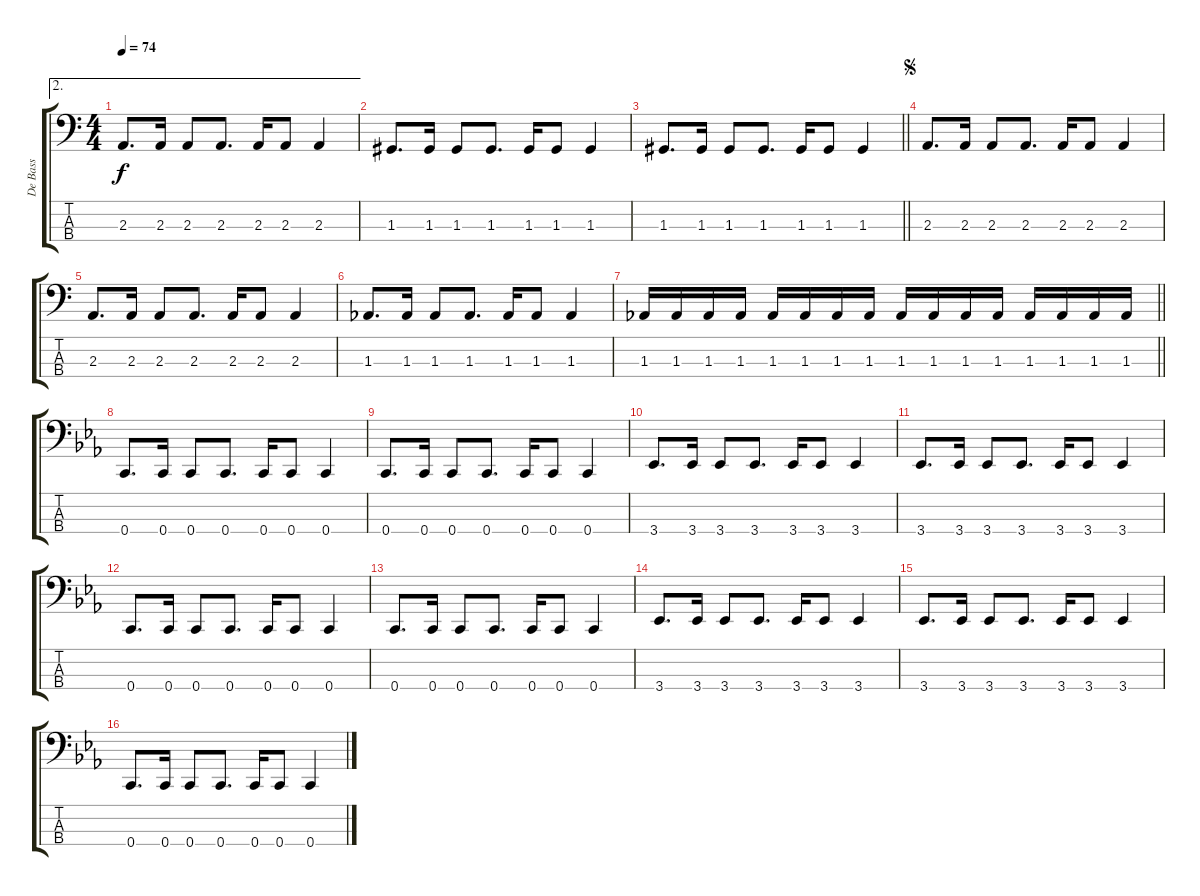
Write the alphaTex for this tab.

\track ("De Bass" "De Bass") {instrument electricbassfinger}
\staff {score tabs}
\tuning (G2 C2 G1 C1) {hide}
\ae 2
\ts (4 4)
\tempo 74
\clef f4
\ks c
2.3.8{d dy f} 2.3.16 2.3.8 2.3.8{d} 2.3.16 2.3.8 2.3.4 |
1.3.8{d} 1.3.16 1.3.8 1.3.8{d} 1.3.16 1.3.8 1.3.4 |
\barLineRight lightlight
1.3.8{d} 1.3.16 1.3.8 1.3.8{d} 1.3.16 1.3.8 1.3.4 |
\jump segno
2.3.8{d} 2.3.16 2.3.8 2.3.8{d} 2.3.16 2.3.8 2.3.4 |
2.3.8{d} 2.3.16 2.3.8 2.3.8{d} 2.3.16 2.3.8 2.3.4 |
1.3{acc b}.8{d} 1.3{acc b}.16 1.3{acc b}.8 1.3{acc b}.8{d} 1.3{acc b}.16 1.3{acc b}.8 1.3{acc b}.4 |
\barLineRight lightlight
1.3{acc b}.16 1.3{acc b}.16 1.3{acc b}.16 1.3{acc b}.16 1.3{acc b}.16 1.3{acc b}.16 1.3{acc b}.16 1.3{acc b}.16 1.3{acc b}.16 1.3{acc b}.16 1.3{acc b}.16 1.3{acc b}.16 1.3{acc b}.16 1.3{acc b}.16 1.3{acc b}.16 1.3{acc b}.16 |
\ks cminor
0.4.8{d} 0.4.16 0.4.8 0.4.8{d} 0.4.16 0.4.8 0.4.4 |
0.4.8{d} 0.4.16 0.4.8 0.4.8{d} 0.4.16 0.4.8 0.4.4 |
3.4.8{d} 3.4.16 3.4.8 3.4.8{d} 3.4.16 3.4.8 3.4.4 |
3.4.8{d} 3.4.16 3.4.8 3.4.8{d} 3.4.16 3.4.8 3.4.4 |
0.4.8{d} 0.4.16 0.4.8 0.4.8{d} 0.4.16 0.4.8 0.4.4 |
0.4.8{d} 0.4.16 0.4.8 0.4.8{d} 0.4.16 0.4.8 0.4.4 |
3.4.8{d} 3.4.16 3.4.8 3.4.8{d} 3.4.16 3.4.8 3.4.4 |
3.4.8{d} 3.4.16 3.4.8 3.4.8{d} 3.4.16 3.4.8 3.4.4 |
0.4.8{d} 0.4.16 0.4.8 0.4.8{d} 0.4.16 0.4.8 0.4.4
